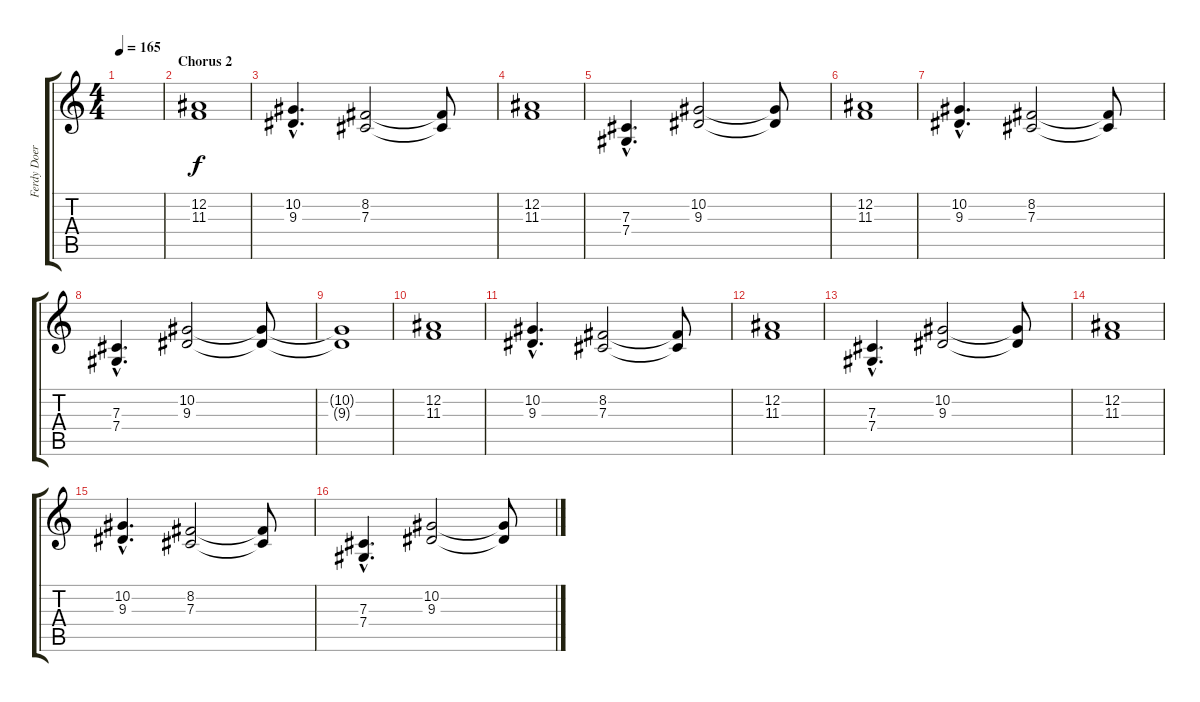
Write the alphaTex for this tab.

\track ("Ferdy Doernberg - Tastiere" "Ferdy Doer") {instrument reedorgan}
\staff {score tabs}
\tuning (Eb4 Bb3 Gb3 Db3 Ab2 Eb2) {hide}
\ts (4 4)
\tempo 165
\clef g2
\ks c
|
\section ("" "Chorus 2")
(12.2 11.3).1 |
(10.2{hac} 9.3{hac}).4{d} (8.2 7.3).2 (8.2{t} 7.3{t}).8 |
(12.2 11.3).1 |
(7.3{hac} 7.4{hac}).4{d} (10.2 9.3).2 (10.2{t} 9.3{t}).8 |
(12.2 11.3).1 |
(10.2{hac} 9.3{hac}).4{d} (8.2 7.3).2 (8.2{t} 7.3{t}).8 |
(7.3{hac} 7.4{hac}).4{d} (10.2 9.3).2 (10.2{t} 9.3{t}).8 |
(10.2{t} 9.3{t}).1 |
(12.2 11.3).1 |
(10.2{hac} 9.3{hac}).4{d} (8.2 7.3).2 (8.2{t} 7.3{t}).8 |
(12.2 11.3).1 |
(7.3{hac} 7.4{hac}).4{d} (10.2 9.3).2 (10.2{t} 9.3{t}).8 |
(12.2 11.3).1 |
(10.2{hac} 9.3{hac}).4{d} (8.2 7.3).2 (8.2{t} 7.3{t}).8 |
(7.3{hac} 7.4{hac}).4{d} (10.2 9.3).2 (10.2{t} 9.3{t}).8
